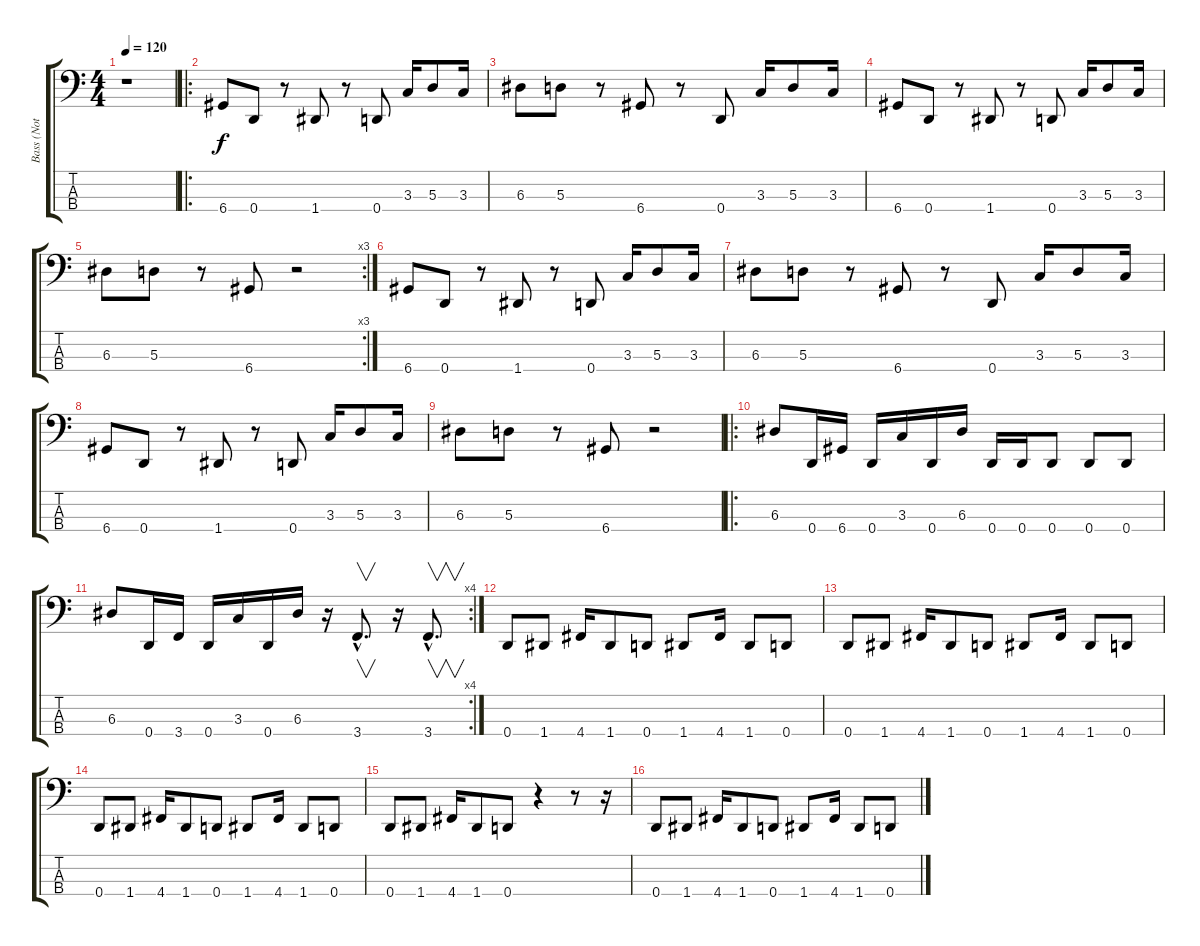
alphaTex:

\track ("Bass (Not Exact)" "Bass (Not ") {instrument electricbasspick}
\staff {score tabs}
\tuning (G2 D2 A1 D1) {hide}
\ts (4 4)
\tempo 120
\clef f4
\ks c
r.1{dy f instrument electricbasspick} |
\ro
6.4.8 0.4.8 r.8 1.4.8 r.8 0.4.8 3.3.16 5.3.8 3.3.16 |
6.3.8 5.3.8 r.8 6.4.8 r.8 0.4.8 3.3.16 5.3.8 3.3.16 |
6.4.8 0.4.8 r.8 1.4.8 r.8 0.4.8 3.3.16 5.3.8 3.3.16 |
\rc 3
6.3.8 5.3.8 r.8 6.4.8 r.2 |
6.4.8 0.4.8 r.8 1.4.8 r.8 0.4.8 3.3.16 5.3.8 3.3.16 |
6.3.8 5.3.8 r.8 6.4.8 r.8 0.4.8 3.3.16 5.3.8 3.3.16 |
6.4.8 0.4.8 r.8 1.4.8 r.8 0.4.8 3.3.16 5.3.8 3.3.16 |
6.3.8 5.3.8 r.8 6.4.8 r.2 |
\ro
6.3.8 0.4.16 6.4.16 0.4.16 3.3.16 0.4.16 6.3.16 0.4.16 0.4.16 0.4.8 0.4.8 0.4.8 |
\rc 4
6.3.8 0.4.16 3.4.16 0.4.16 3.3.16 0.4.16 6.3.16 r.16 3.4{hac}.8{v d} r.16 3.4{hac}.8{v d} |
0.4.8 1.4.8 4.4.16 1.4.8 0.4.8 1.4.8 4.4.16 1.4.8 0.4.8 |
0.4.8 1.4.8 4.4.16 1.4.8 0.4.8 1.4.8 4.4.16 1.4.8 0.4.8 |
0.4.8 1.4.8 4.4.16 1.4.8 0.4.8 1.4.8 4.4.16 1.4.8 0.4.8 |
0.4.8 1.4.8 4.4.16 1.4.8 0.4.8 r.4 r.8 r.16 |
0.4.8 1.4.8 4.4.16 1.4.8 0.4.8 1.4.8 4.4.16 1.4.8 0.4.8
